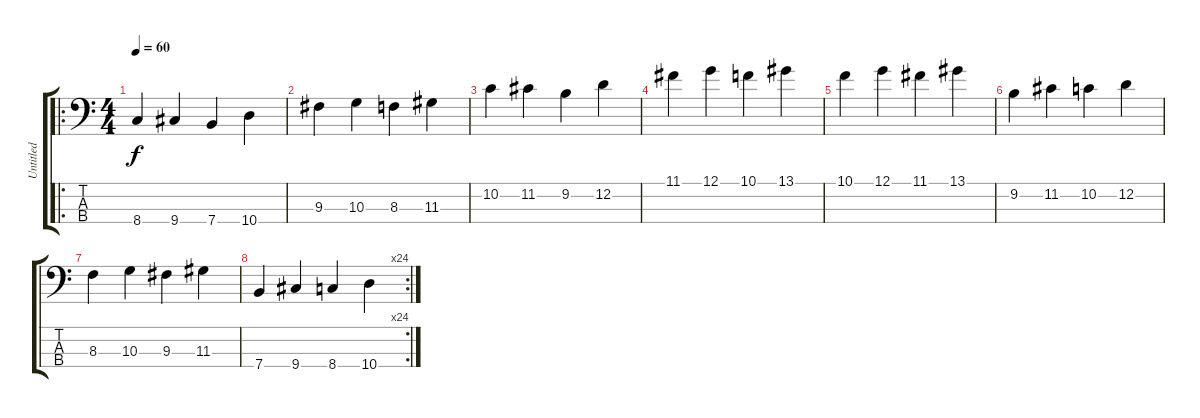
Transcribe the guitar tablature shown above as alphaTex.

\track ("Untitled" "Untitled") {instrument electricbassfinger}
\staff {score tabs}
\tuning (G2 D2 A1 E1) {hide}
\ro
\ts (4 4)
\tempo 60
\clef f4
\ks c
8.4.4{dy f instrument electricbassfinger} 9.4.4 7.4.4 10.4.4 |
9.3.4 10.3.4 8.3.4 11.3.4 |
10.2.4 11.2.4 9.2.4 12.2.4 |
11.1.4 12.1.4 10.1.4 13.1.4 |
10.1.4 12.1.4 11.1.4 13.1.4 |
9.2.4 11.2.4 10.2.4 12.2.4 |
8.3.4 10.3.4 9.3.4 11.3.4 |
\rc 24
7.4.4 9.4.4 8.4.4 10.4.4
